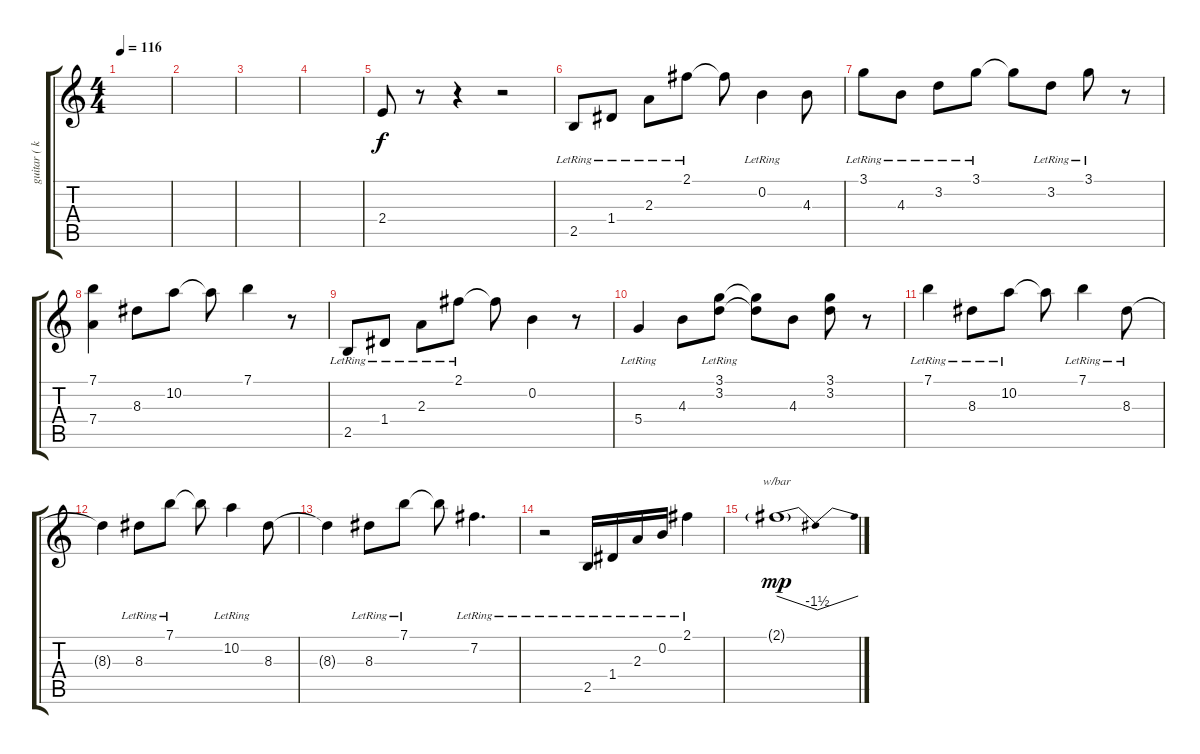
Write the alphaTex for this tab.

\track ("guitar ( krieger)" "guitar ( k") {instrument electricguitarjazz}
\staff {score tabs}
\tuning (E4 B3 G3 D3 A2 E2) {hide}
\ts (4 4)
\tempo 116
\clef g2
\ks c
|
|
|
|
2.4.8{dy f} r.8 r.4 r.2 |
2.5{lr}.8 1.4{lr}.8 2.3{lr}.8 2.1{lr}.8 2.1{t}.8 0.2{lr}.4 4.3.8 |
3.1{lr}.8 4.3{lr}.8 3.2{lr}.8 3.1{lr}.8 3.1{t}.8 3.2{lr}.8 3.1{lr}.8 r.8 |
(7.1 7.4).4 8.3.8 10.2.8 10.2{t}.8 7.1.4 r.8 |
2.5{lr}.8 1.4{lr}.8 2.3{lr}.8 2.1{lr}.8 2.1{t}.8 0.2.4 r.8 |
5.4{lr}.4 4.3.8 (3.1{lr} 3.2{lr}).8 (3.1{t} 3.2{t}).8 4.3.8 (3.1 3.2).8 r.8 |
7.1{lr}.4 8.3{lr}.8 10.2{lr}.8 10.2{t}.8 7.1{lr}.4 8.3{lr}.8 |
8.3{t}.4 8.3{lr}.8 7.1{lr}.8 7.1{t}.8 10.2{lr}.4 8.3.8 |
8.3{t}.4 8.3{lr}.8 7.1{lr}.8 7.1{t}.8 7.2{lr}.4{d} |
r.2 2.5{lr}.16 1.4{lr}.16 2.3{lr}.16 0.2{lr}.16 2.1{lr}.4 |
2.1{g}.1{tbe (dip default 0 0 30 -6 60 0) dy mp}
